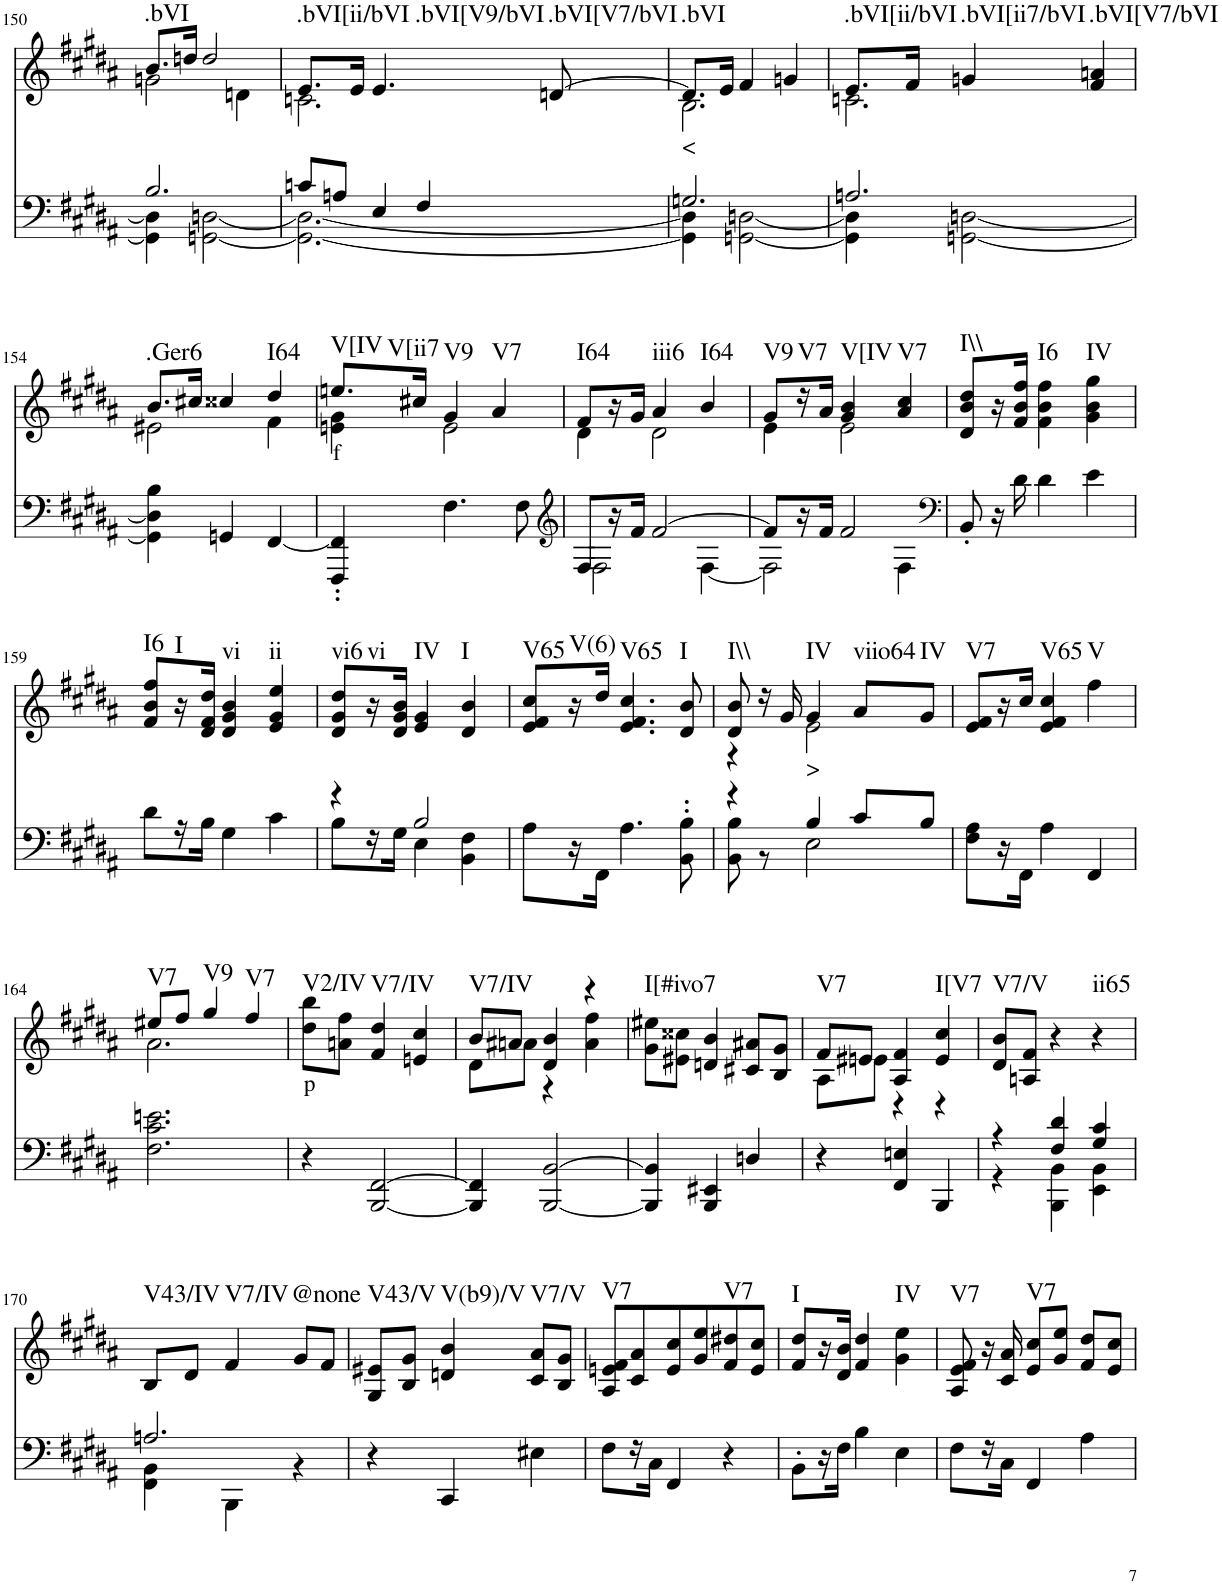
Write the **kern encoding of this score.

**kern	**kern	**text	**harte
*part2	*part1	*part1	*part1
*staff2	*staff1	*staff1	*
*I"Piano	*I"Piano	*	*
*I'Pno	*I'Pno	*	*
!!LO:PB:g=z
*clefF4	*clefG2	*	*
*k[f#c#g#d#a#]	*k[f#c#g#d#a#]	*	*
*M3/4	*M3/4	*	*
=150	=150	=150	=150
*^	*^	*	*
!	!	!	!	!	!LO:H:kt=.bVI
2.B/	4GG\] 4D\]	8.b/L	2gn\	.	N
.	.	16ddn/Jk	.	.	.
.	[2GGn\ [2Dn\	2dd/	.	.	.
.	.	.	4dn\	.	.
=151	=151	=151	=151	=151	=151
!	!	!	!	!	!LO:H:kt=.bVI[ii/bVI
8cn/L	2.GG\_ 2.D\_	8.e/L	2.cn\	.	N
8An/J	.	.	.	.	.
.	.	16e/Jk	.	.	.
!	!	!	!	!	!LO:H:kt=.bVI[V9/bVI
4E/	.	4.e/	.	.	N
4F#/	.	.	.	.	.
!	!	!	!	!	!LO:H:kt=.bVI[V7/bVI
.	.	[8dn/	.	.	N
=152	=152	=152	=152	=152	=152
!	!	!	!	!LO:LY:b	!LO:H:kt=.bVI
2.Gn/	4GG\] 4D\]	8.d/L]	2.B\	<	N
.	.	16e/Jk	.	.	.
.	[2GGn\ [2Dn\	4f#/	.	.	.
.	.	4gn/	.	.	.
=153	=153	=153	=153	=153	=153
!	!	!	!	!	!LO:H:kt=.bVI[ii/bVI
2.An/	4GG\] 4D\]	8.e/L	2.cn\	.	N
.	.	16f#/Jk	.	.	.
!	!	!	!	!	!LO:H:kt=.bVI[ii7/bVI
.	[2GGn\ [2Dn\	4gn/	.	.	N
!	!	!	!	!	!LO:H:kt=.bVI[V7/bVI
.	.	4f#/ 4an/	.	.	N
*v	*v	*	*	*	*
!!LO:LB:g=z	!!
=154	=154	=154	=154	=154
!	!	!	!	!LO:H:kt=.Ger6
4GG\] 4D\] 4B\	8.b/L	2e#X\	.	N
.	16cc#X/Jk	.	.	.
4GGn/	4cc##X/	.	.	.
!	!	!	!	!LO:H:kt=I64
[4FF#/	4dd#/	4f#\	.	N
=155	=155	=155	=155	=155
!	!	!	!LO:LY:b	!LO:H:n=1:kt=V[IV
!	!	!	!	!LO:H:n=2:kt=V[ii7
4FFF#/' 4FF#/]'	8.een/L	4en\ 4g#\	f	N N
.	16cc#X/Jk	.	.	.
!	!	!	!	!LO:H:kt=V9
4.F#\	4g#/	2e\	.	N
!	!	!	!	!LO:H:kt=V7
.	4a#/	.	.	N
8F#\	.	.	.	.
=156	=156	=156	=156	=156
*clefG2	*	*	*	*
*^	*	*	*	*
!	!	!	!	!	!LO:H:kt=I64
8F#/L	2F#\	8f#/L	4d#\	.	N
16r	.	16r	.	.	.
16f#/JJ	.	16g#/JJ	.	.	.
!	!	!	!	!	!LO:H:kt=iii6
[2f#/	.	4a#/	2d#\	.	N
!	!	!	!	!	!LO:H:kt=I64
.	[4F#\	4b/	.	.	N
=157	=157	=157	=157	=157	=157
!	!	!	!	!	!LO:H:kt=V9
8f#/L]	2F#\]	8g#/L	4e\	.	N
!	!	!	!	!	!LO:H:kt=V7
16r	.	16r	.	.	N
16f#/JJ	.	16a#/JJ	.	.	.
!	!	!	!	!	!LO:H:kt=V[IV
2f#/	.	4g#/ 4b/	2e\	.	N
!	!	!	!	!	!LO:H:kt=V7
.	4F#\	4a#/ 4cc#/	.	.	N
*v	*v	*	*	*	*
*	*v	*v	*	*
=158	=158	=158	=158
*clefF4	*	*	*
*^	*	*	*
!	!	!	!	!LO:H:kt=I\\
*v	*v	*	*	*
8BB'/	8d#/ 8b/ 8dd#/L	.	N
16r	16r	.	.
16d#\	16f#/ 16b/ 16ff#/JJ	.	.
!	!	!	!LO:H:kt=I6
4d#\	4f#\ 4b\ 4ff#\	.	N
!	!	!	!LO:H:kt=IV
4e\	4g#\ 4b\ 4gg#\	.	N
!!LO:LB:g=z
=159	=159	=159	=159
!	!	!	!LO:H:kt=I6
8d#\L	8f#/ 8b/ 8ff#/L	.	N
!	!	!	!LO:H:kt=I
16r	16r	.	N
16B\JJ	16d#/ 16f#/ 16dd#/JJ	.	.
!	!	!	!LO:H:kt=vi
4G#\	4d#/ 4g#/ 4b/	.	N
!	!	!	!LO:H:kt=ii
4c#\	4e/ 4g#/ 4ee/	.	N
=160	=160	=160	=160
*^	*	*	*
!	!	!	!	!LO:H:kt=vi6
4r	8B\L	8d#/ 8g#/ 8dd#/L	.	N
!	!	!	!	!LO:H:kt=vi
.	16r	16r	.	N
.	16G#\JJ	16d#/ 16g#/ 16b/JJ	.	.
!	!	!	!	!LO:H:kt=IV
2B/	4E\	4e/ 4g#/	.	N
!	!	!	!	!LO:H:kt=I
.	4BB\ 4F#\	4d#/ 4b/	.	N
=161	=161	=161	=161	=161
!	!	!	!	!LO:H:kt=V65
*v	*v	*	*	*
8A#\L	8e/ 8f#/ 8cc#/L	.	N
!	!	!	!LO:H:kt=V(6)
16r	16r	.	N
16FF#\JJ	16dd#/JJ	.	.
!	!	!	!LO:H:kt=V65
4.A#\	4.e/ 4.f#/ 4.cc#/	.	N
!	!	!	!LO:H:kt=I
8BB\' 8B\'	8d#/ 8b/	.	N
=162	=162	=162	=162
*^	*^	*	*
!	!	!	!	!	!LO:H:kt=I\\
4r	8BB\ 8B\	8d#/ 8b/	4r	.	N
.	8r	16r	.	.	.
.	.	16g#/	.	.	.
!	!	!	!	!LO:LY:b	!LO:H:kt=IV
4B/	2E\	4g#/	2e\	>	N
!	!	!	!	!	!LO:H:kt=viio64
8c#/L	.	8a#/L	.	.	N
!	!	!	!	!	!LO:H:kt=IV
8B/J	.	8g#/J	.	.	N
*v	*v	*	*	*	*
*	*v	*v	*	*
=163	=163	=163	=163
!	!	!	!LO:H:kt=V7
8F#\ 8A#\L	8e/ 8f#/L	.	N
16r	16r	.	.
16FF#\JJ	16cc#/JJ	.	.
!	!	!	!LO:H:kt=V65
4A#\	4e/ 4f#/ 4cc#/	.	N
!	!	!	!LO:H:kt=V
4FF#/	4ff#\	.	N
!!LO:LB:g=z
=164	=164	=164	=164
*	*^	*	*
!	!	!	!	!LO:H:kt=V7
2.F#\ 2.c#\ 2.en\	8ee#X/L	2.a#\	.	N
.	8ff#/J	.	.	.
!	!	!	!	!LO:H:kt=V9
.	4gg#/	.	.	N
!	!	!	!	!LO:H:kt=V7
.	4ff#/	.	.	N
*	*v	*v	*	*
=165	=165	=165	=165
!	!	!LO:LY:b	!LO:H:kt=V2/IV
4r	8dd#\ 8bb\L	p	N
.	8an\ 8ff#\J	.	.
!	!	!	!LO:H:kt=V7/IV
[2BBB/ [2FF#/	4f#/ 4dd#/	.	N
.	4en/ 4cc#/	.	.
=166	=166	=166	=166
*	*^	*	*
!	!	!	!	!LO:H:kt=V7/IV
4BBB/] 4FF#/]	8b/L	8d#\L	.	N
.	8a#X/J	8an\J	.	.
[2BBB/ [2BB/	4d#/ 4b/	4r	.	.
.	4r	4a\ 4ff#\	.	.
=167	=167	=167	=167	=167
!	!	!	!	!LO:H:kt=I[#ivo7
*	*v	*v	*	*
4BBB/] 4BB/]	8g#\ 8ee#X\L	.	N
.	8e#X\ 8cc##X\J	.	.
4BBB/ 4EE#X/	4dn/ 4b/	.	.
4Dn/	8c#X/ 8a#X/L	.	.
.	8B/ 8g#/J	.	.
=168	=168	=168	=168
*	*^	*	*
!	!	!	!	!LO:H:kt=V7
4r	8f#/L	8A#\L	.	N
.	8e#X/J	8en\J	.	.
4FF#/ 4En/	4A#/ 4f#/	4r	.	.
!	!	!	!	!LO:H:kt=I[V7
4BBB/	4e/ 4cc#/	4r	.	N
=169	=169	=169	=169	=169
*^	*	*	*	*
!	!	!	!	!	!LO:H:kt=V7/V
*	*	*v	*v	*	*
4r	4r	8d#/ 8b/L	.	N
.	.	8An/ 8f#/J	.	.
4F#/ 4d#/	4BBB\ 4BB\	4r	.	.
!	!	!	!	!LO:H:kt=ii65
4G#/ 4c#/	4EE\ 4BB\	4r	.	N
!!LO:LB:g=z
=170	=170	=170	=170	=170
!	!	!	!	!LO:H:kt=V43/IV
2.An/	4FF#\ 4BB\	8B/L	.	N
.	.	8d#/J	.	.
!	!	!	!	!LO:H:kt=V7/IV
.	4BBB\	4f#/	.	N
!	!	!	!	!LO:H:kt=@none
.	4r	8g#/L	.	N
.	.	8f#/J	.	.
*v	*v	*	*	*
=171	=171	=171	=171
!	!	!	!LO:H:kt=V43/V
4r	8G#/ 8e#X/L	.	N
.	8B/ 8g#/J	.	.
!	!	!	!LO:H:kt=V(b9)/V
4CC#/	4dn/ 4b/	.	N
!	!	!	!LO:H:kt=V7/V
4E#X\	8c#/ 8a#/L	.	N
.	8B/ 8g#/J	.	.
=172	=172	=172	=172
!	!	!	!LO:H:kt=V7
8F#\L	8A#/ 8en/ 8f#/L	.	N
16r	8c#/ 8a#/	.	.
16C#\JJ	.	.	.
4FF#/	8e/ 8cc#/	.	.
.	8g#/ 8ee/	.	.
!	!	!	!LO:H:kt=V7
4r	8f#/ 8dd#X/	.	N
.	8e/ 8cc#/J	.	.
=173	=173	=173	=173
!	!	!	!LO:H:kt=I
8BB'\L	8f#/ 8dd#/L	.	N
16r	16r	.	.
16F#\JJ	16d#/ 16b/JJ	.	.
4B\	4f#/ 4dd#/	.	.
!	!	!	!LO:H:kt=IV
4E\	4g#\ 4ee\	.	N
=174	=174	=174	=174
!	!	!	!LO:H:kt=V7
8F#\L	8A#/ 8e/ 8f#/	.	N
16r	16r	.	.
16C#\JJ	16c#/ 16a#/	.	.
!	!	!	!LO:H:kt=V7
4FF#/	8e/ 8cc#/L	.	N
.	8g#/ 8ee/J	.	.
4A#\	8f#/ 8dd#/L	.	.
.	8e/ 8cc#/J	.	.
=	=	=	=
*-	*-	*-	*-
